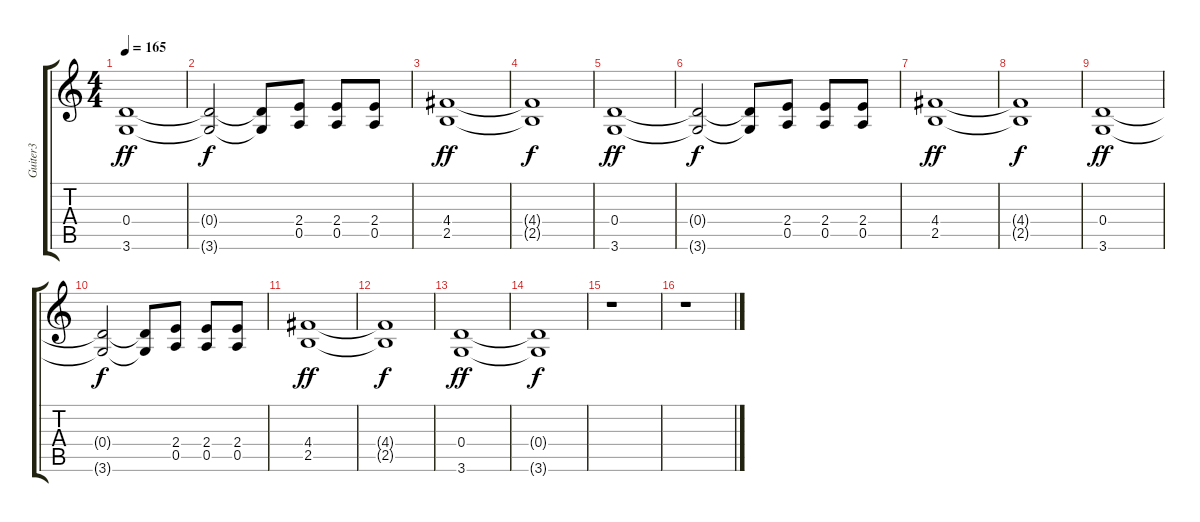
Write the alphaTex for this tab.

\track ("Guiter3" "Guiter3") {instrument overdrivenguitar}
\staff {score tabs}
\tuning (E4 B3 G3 D3 A2 E2) {hide}
\ts (4 4)
\tempo 165
\clef g2
\ks c
(0.4 3.6).1{dy ff} |
(0.4{t} 3.6{t}).2{dy f} (0.4{t} 3.6{t}).8 (2.4 0.5).8 (2.4 0.5).8 (2.4 0.5).8 |
(4.4 2.5).1{dy ff} |
(4.4{t} 2.5{t}).1{dy f} |
(0.4 3.6).1{dy ff} |
(0.4{t} 3.6{t}).2{dy f} (0.4{t} 3.6{t}).8 (2.4 0.5).8 (2.4 0.5).8 (2.4 0.5).8 |
(4.4 2.5).1{dy ff} |
(4.4{t} 2.5{t}).1{dy f} |
(0.4 3.6).1{dy ff} |
(0.4{t} 3.6{t}).2{dy f} (0.4{t} 3.6{t}).8 (2.4 0.5).8 (2.4 0.5).8 (2.4 0.5).8 |
(4.4 2.5).1{dy ff} |
(4.4{t} 2.5{t}).1{dy f} |
(0.4 3.6).1{dy ff} |
(0.4{t} 3.6{t}).1{dy f} |
r.1 |
r.1
